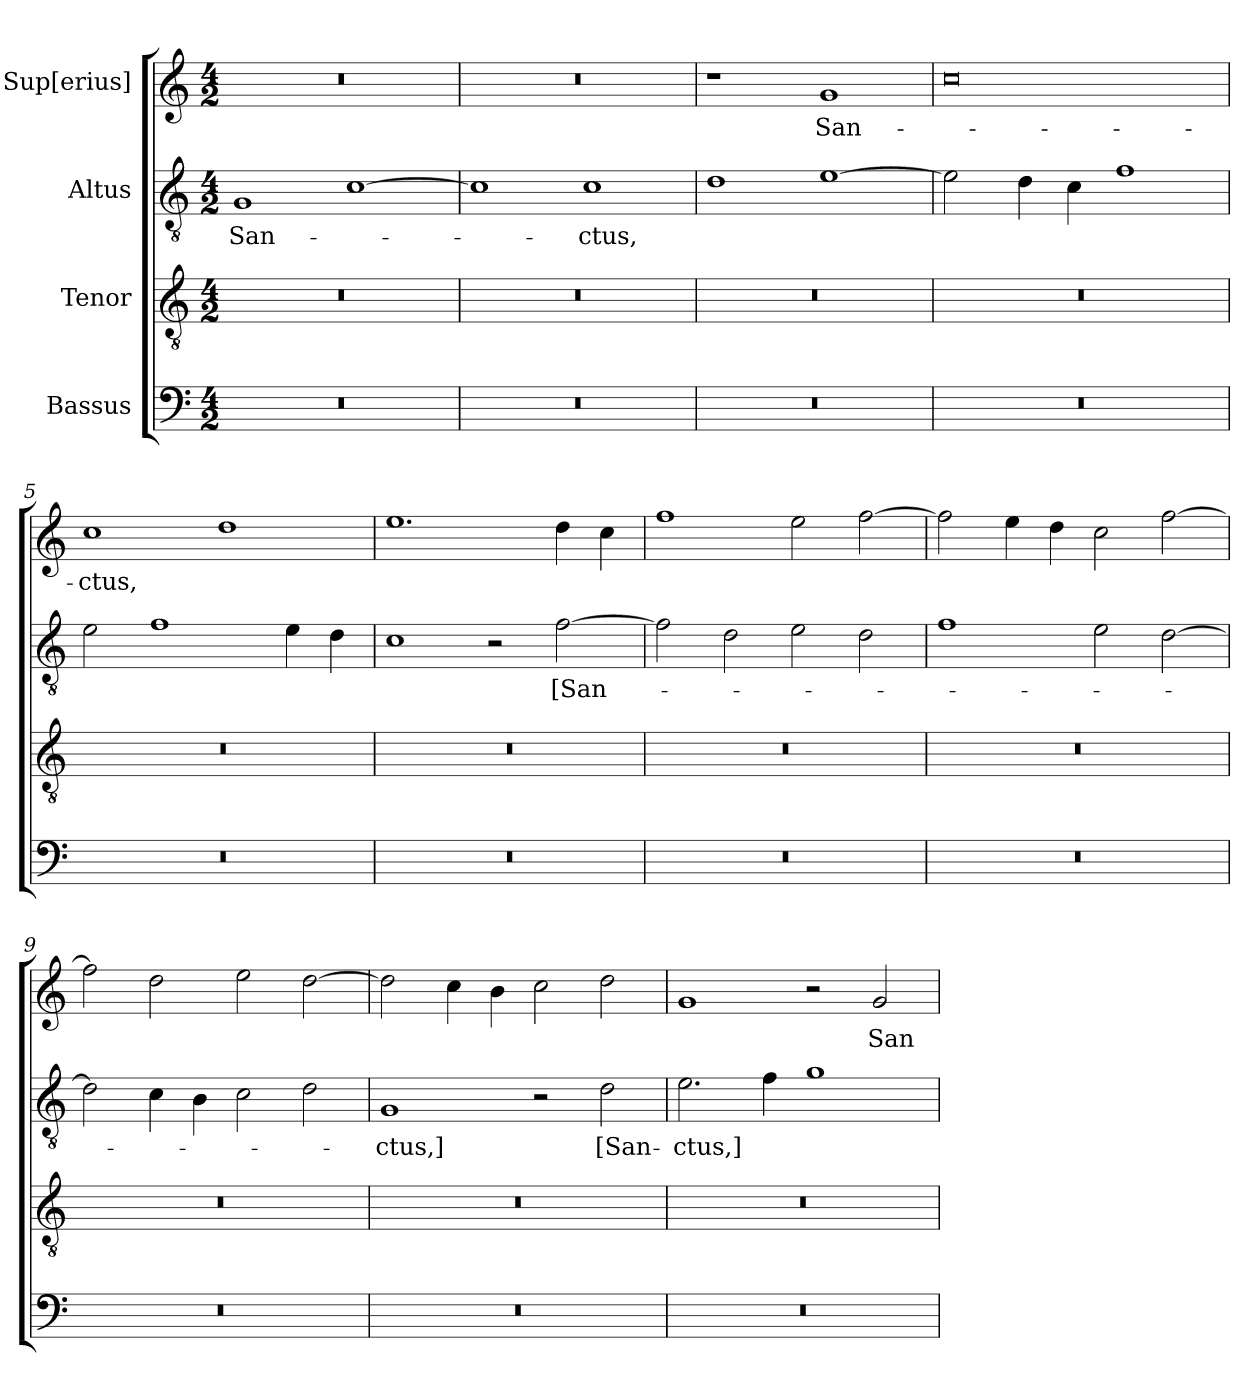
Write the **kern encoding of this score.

**kern	**kern	**kern	**text	**kern	**text
*part4	*part3	*part2	*part2	*part1	*part1
*staff4	*staff3	*staff2	*staff2	*staff1	*staff1
*I"Bassus	*I"Tenor	*I"Altus	*	*I"Sup[erius]	*
*clefF4	*clefGv2	*clefGv2	*	*clefG2	*
*k[]	*k[]	*k[]	*	*k[]	*
*M4/2	*M4/2	*M4/2	*	*M4/2	*
=1	=1	=1	=1	=1	=1
0r	0r	1G/	San-	0r	.
.	.	[1c\	.	.	.
=2	=2	=2	=2	=2	=2
0r	0r	1c\]	.	0r	.
.	.	1c\	-ctus,	.	.
=3	=3	=3	=3	=3	=3
0r	0r	1d\	.	1r	.
.	.	[1e\	.	1g/	San-
=4	=4	=4	=4	=4	=4
0r	0r	2e\]	.	0cc\	.
.	.	4d\	.	.	.
.	.	4c\	.	.	.
.	.	1f\	.	.	.
=5	=5	=5	=5	=5	=5
0r	0r	2e\	.	1cc\	-ctus,
.	.	1f\	.	.	.
.	.	.	.	1dd\	.
.	.	4e\	.	.	.
.	.	4d\	.	.	.
=6	=6	=6	=6	=6	=6
0r	0r	1c\	.	1.ee\	.
.	.	2r	.	.	.
.	.	[2f\	[San-	4dd\	.
.	.	.	.	4cc\	.
=7	=7	=7	=7	=7	=7
0r	0r	2f\]	.	1ff\	.
.	.	2d\	.	.	.
.	.	2e\	.	2ee\	.
.	.	2d\	.	[2ff\	.
=8	=8	=8	=8	=8	=8
0r	0r	1f\	.	2ff\]	.
.	.	.	.	4ee\	.
.	.	.	.	4dd\	.
.	.	2e\	.	2cc\	.
.	.	[2d\	.	[2ff\	.
=9	=9	=9	=9	=9	=9
0r	0r	2d\]	.	2ff\]	.
.	.	4c\	.	2dd\	.
.	.	4B\	.	.	.
.	.	2c\	.	2ee\	.
.	.	2d\	.	[2dd\	.
=10	=10	=10	=10	=10	=10
0r	0r	1G/	-ctus,]	2dd\]	.
.	.	.	.	4cc\	.
.	.	.	.	4b\	.
.	.	2r	.	2cc\	.
.	.	2d\	[San-	2dd\	.
=11	=11	=11	=11	=11	=11
0r	0r	2.e\	-ctus,]	1g/	.
.	.	4f\	.	.	.
.	.	1g\	.	2r	.
.	.	.	.	2g/	San-
=	=	=	=	=	=
*-	*-	*-	*-	*-	*-
